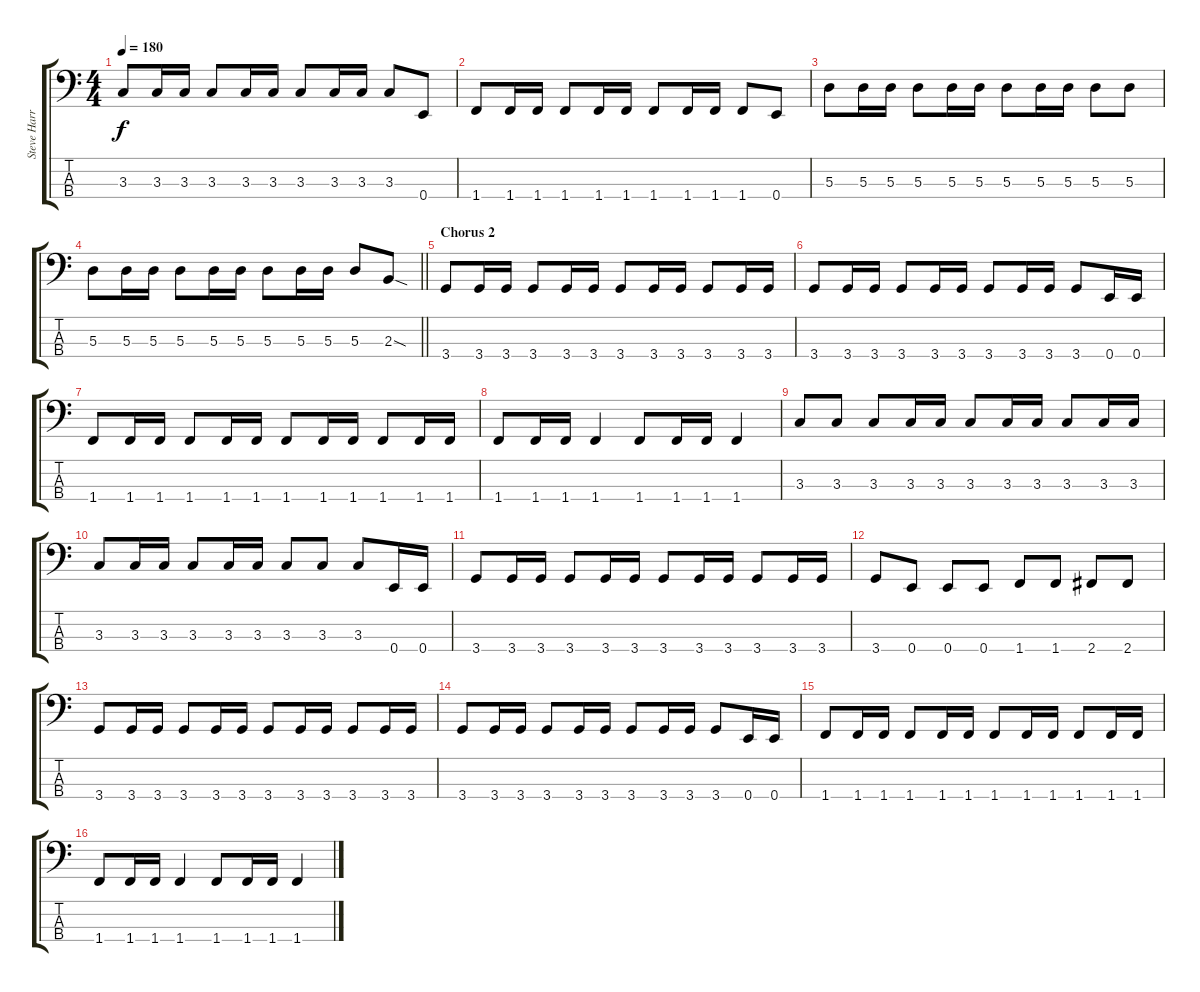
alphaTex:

\track ("Steve Harris" "Steve Harr") {instrument electricbassfinger}
\staff {score tabs}
\tuning (G2 D2 A1 E1) {hide}
\ts (4 4)
\tempo 180
\clef f4
\ks c
3.3.8{dy f} 3.3.16 3.3.16 3.3.8 3.3.16 3.3.16 3.3.8 3.3.16 3.3.16 3.3.8 0.4.8 |
1.4.8 1.4.16 1.4.16 1.4.8 1.4.16 1.4.16 1.4.8 1.4.16 1.4.16 1.4.8 0.4.8 |
5.3.8 5.3.16 5.3.16 5.3.8 5.3.16 5.3.16 5.3.8 5.3.16 5.3.16 5.3.8 5.3.8 |
\barLineRight lightlight
5.3.8 5.3.16 5.3.16 5.3.8 5.3.16 5.3.16 5.3.8 5.3.16 5.3.16 5.3.8 2.3{sod}.8 |
\section ("" "Chorus 2")
3.4.8 3.4.16 3.4.16 3.4.8 3.4.16 3.4.16 3.4.8 3.4.16 3.4.16 3.4.8 3.4.16 3.4.16 |
3.4.8 3.4.16 3.4.16 3.4.8 3.4.16 3.4.16 3.4.8 3.4.16 3.4.16 3.4.8 0.4.16 0.4.16 |
1.4.8 1.4.16 1.4.16 1.4.8 1.4.16 1.4.16 1.4.8 1.4.16 1.4.16 1.4.8 1.4.16 1.4.16 |
1.4.8 1.4.16 1.4.16 1.4.4 1.4.8 1.4.16 1.4.16 1.4.4 |
3.3.8 3.3.8 3.3.8 3.3.16 3.3.16 3.3.8 3.3.16 3.3.16 3.3.8 3.3.16 3.3.16 |
3.3.8 3.3.16 3.3.16 3.3.8 3.3.16 3.3.16 3.3.8 3.3.8 3.3.8 0.4.16 0.4.16 |
3.4.8 3.4.16 3.4.16 3.4.8 3.4.16 3.4.16 3.4.8 3.4.16 3.4.16 3.4.8 3.4.16 3.4.16 |
3.4.8 0.4.8 0.4.8 0.4.8 1.4.8 1.4.8 2.4.8 2.4.8 |
3.4.8 3.4.16 3.4.16 3.4.8 3.4.16 3.4.16 3.4.8 3.4.16 3.4.16 3.4.8 3.4.16 3.4.16 |
3.4.8 3.4.16 3.4.16 3.4.8 3.4.16 3.4.16 3.4.8 3.4.16 3.4.16 3.4.8 0.4.16 0.4.16 |
1.4.8 1.4.16 1.4.16 1.4.8 1.4.16 1.4.16 1.4.8 1.4.16 1.4.16 1.4.8 1.4.16 1.4.16 |
1.4.8 1.4.16 1.4.16 1.4.4 1.4.8 1.4.16 1.4.16 1.4.4
